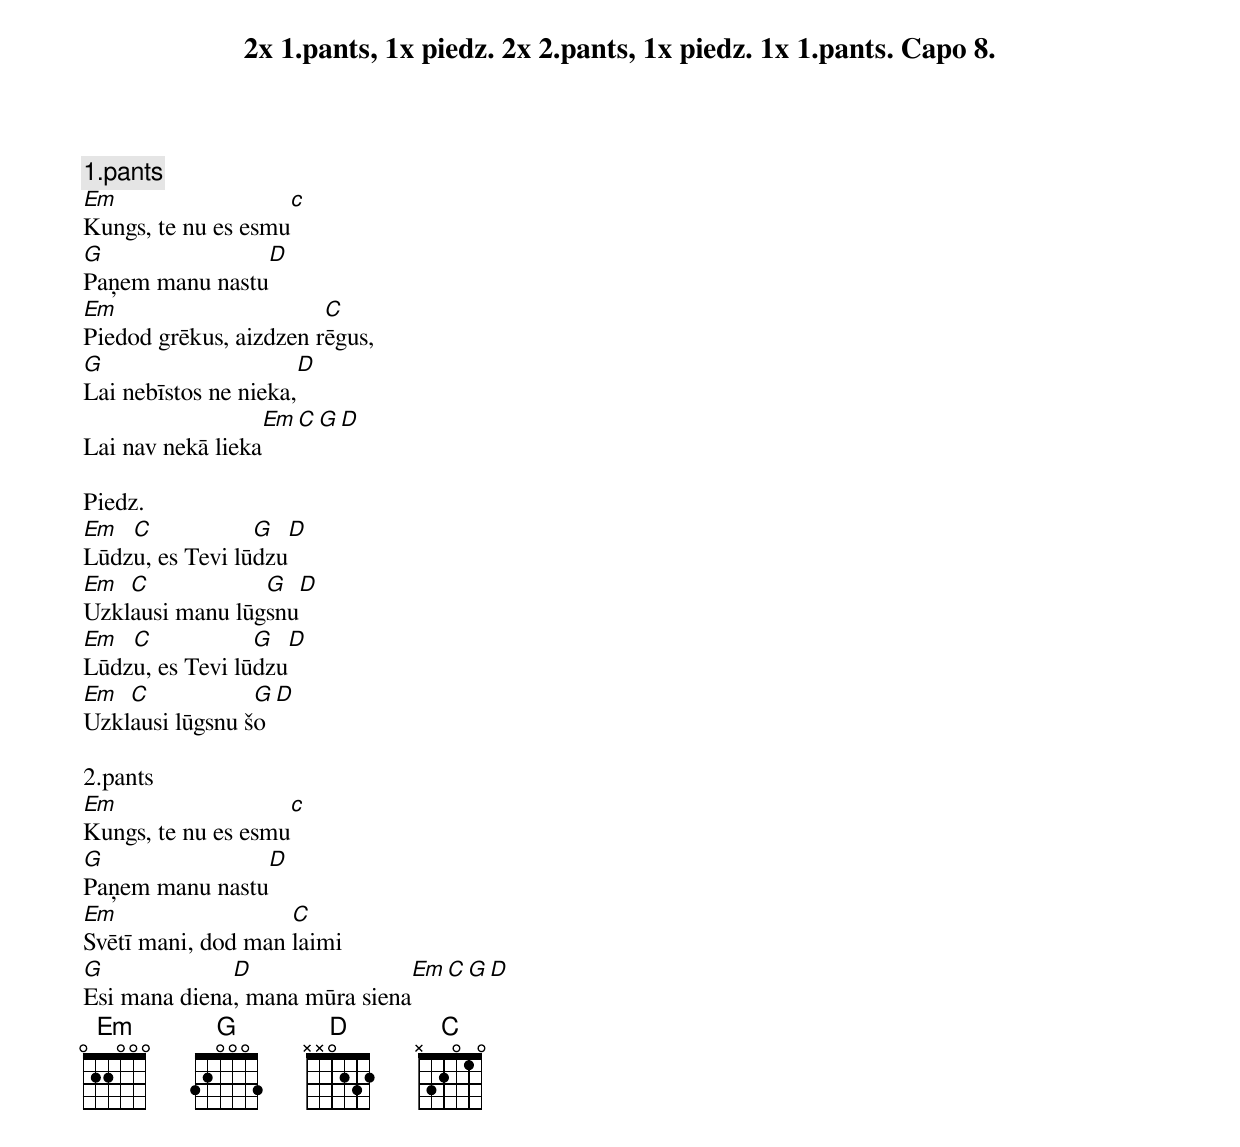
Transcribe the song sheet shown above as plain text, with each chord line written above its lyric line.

2x 1.pants, 1x piedz. 2x 2.pants, 1x piedz. 1x 1.pants. Capo 8.


1.pants
Em                    c
Kungs, te nu es esmu
G                    D
Paņem manu nastu
Em                      C
Piedod grēkus, aizdzen rēgus,
G                        D
Lai nebīstos ne nieka,
                      Em  C  G  D
Lai nav nekā lieka

Piedz.
Em  C            G      D
Lūdzu, es Tevi lūdzu
Em  C            G      D
Uzklausi manu lūgsnu
Em  C            G      D
Lūdzu, es Tevi lūdzu
Em  C            G      D
Uzklausi lūgsnu šo

2.pants
Em                    c
Kungs, te nu es esmu
G                    D
Paņem manu nastu
Em                  C
Svētī mani, dod man laimi
G             D                         Em  C  G  D
Esi mana diena, mana mūra siena
